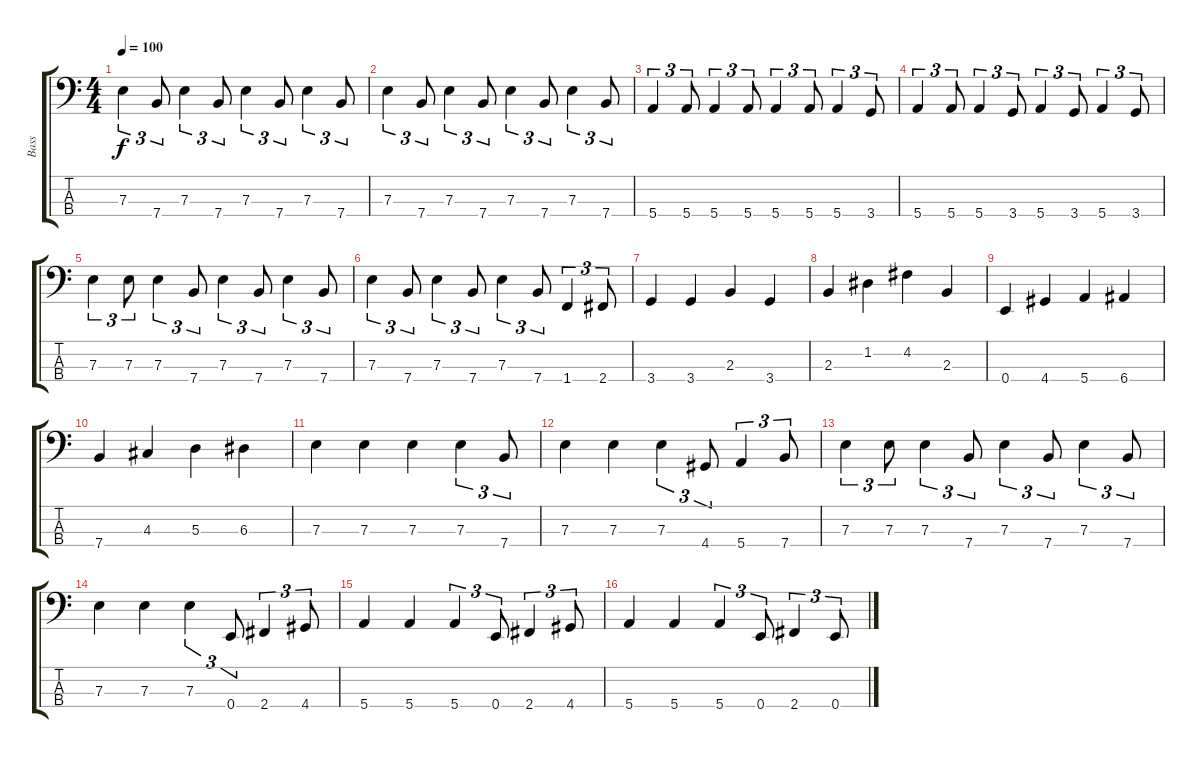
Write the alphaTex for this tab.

\track ("Bass" "Bass") {instrument electricbasspick}
\staff {score tabs}
\tuning (G2 D2 A1 E1) {hide}
\ts (4 4)
\tempo 100
\clef f4
\ks c
7.3.4{tu (3 2) dy f} 7.4.8{tu (3 2)} 7.3.4{tu (3 2)} 7.4.8{tu (3 2)} 7.3.4{tu (3 2)} 7.4.8{tu (3 2)} 7.3.4{tu (3 2)} 7.4.8{tu (3 2)} |
7.3.4{tu (3 2)} 7.4.8{tu (3 2)} 7.3.4{tu (3 2)} 7.4.8{tu (3 2)} 7.3.4{tu (3 2)} 7.4.8{tu (3 2)} 7.3.4{tu (3 2)} 7.4.8{tu (3 2)} |
5.4.4{tu (3 2)} 5.4.8{tu (3 2)} 5.4.4{tu (3 2)} 5.4.8{tu (3 2)} 5.4.4{tu (3 2)} 5.4.8{tu (3 2)} 5.4.4{tu (3 2)} 3.4.8{tu (3 2)} |
5.4.4{tu (3 2)} 5.4.8{tu (3 2)} 5.4.4{tu (3 2)} 3.4.8{tu (3 2)} 5.4.4{tu (3 2)} 3.4.8{tu (3 2)} 5.4.4{tu (3 2)} 3.4.8{tu (3 2)} |
7.3.4{tu (3 2)} 7.3.8{tu (3 2)} 7.3.4{tu (3 2)} 7.4.8{tu (3 2)} 7.3.4{tu (3 2)} 7.4.8{tu (3 2)} 7.3.4{tu (3 2)} 7.4.8{tu (3 2)} |
7.3.4{tu (3 2)} 7.4.8{tu (3 2)} 7.3.4{tu (3 2)} 7.4.8{tu (3 2)} 7.3.4{tu (3 2)} 7.4.8{tu (3 2)} 1.4.4{tu (3 2)} 2.4.8{tu (3 2)} |
3.4.4 3.4.4 2.3.4 3.4.4 |
2.3.4 1.2.4 4.2.4 2.3.4 |
0.4.4 4.4.4 5.4.4 6.4.4 |
7.4.4 4.3.4 5.3.4 6.3.4 |
7.3.4 7.3.4 7.3.4 7.3.4{tu (3 2)} 7.4.8{tu (3 2)} |
7.3.4 7.3.4 7.3.4{tu (3 2)} 4.4.8{tu (3 2)} 5.4.4{tu (3 2)} 7.4.8{tu (3 2)} |
7.3.4{tu (3 2)} 7.3.8{tu (3 2)} 7.3.4{tu (3 2)} 7.4.8{tu (3 2)} 7.3.4{tu (3 2)} 7.4.8{tu (3 2)} 7.3.4{tu (3 2)} 7.4.8{tu (3 2)} |
7.3.4 7.3.4 7.3.4{tu (3 2)} 0.4.8{tu (3 2)} 2.4.4{tu (3 2)} 4.4.8{tu (3 2)} |
5.4.4 5.4.4 5.4.4{tu (3 2)} 0.4.8{tu (3 2)} 2.4.4{tu (3 2)} 4.4.8{tu (3 2)} |
5.4.4 5.4.4 5.4.4{tu (3 2)} 0.4.8{tu (3 2)} 2.4.4{tu (3 2)} 0.4.8{tu (3 2)}
